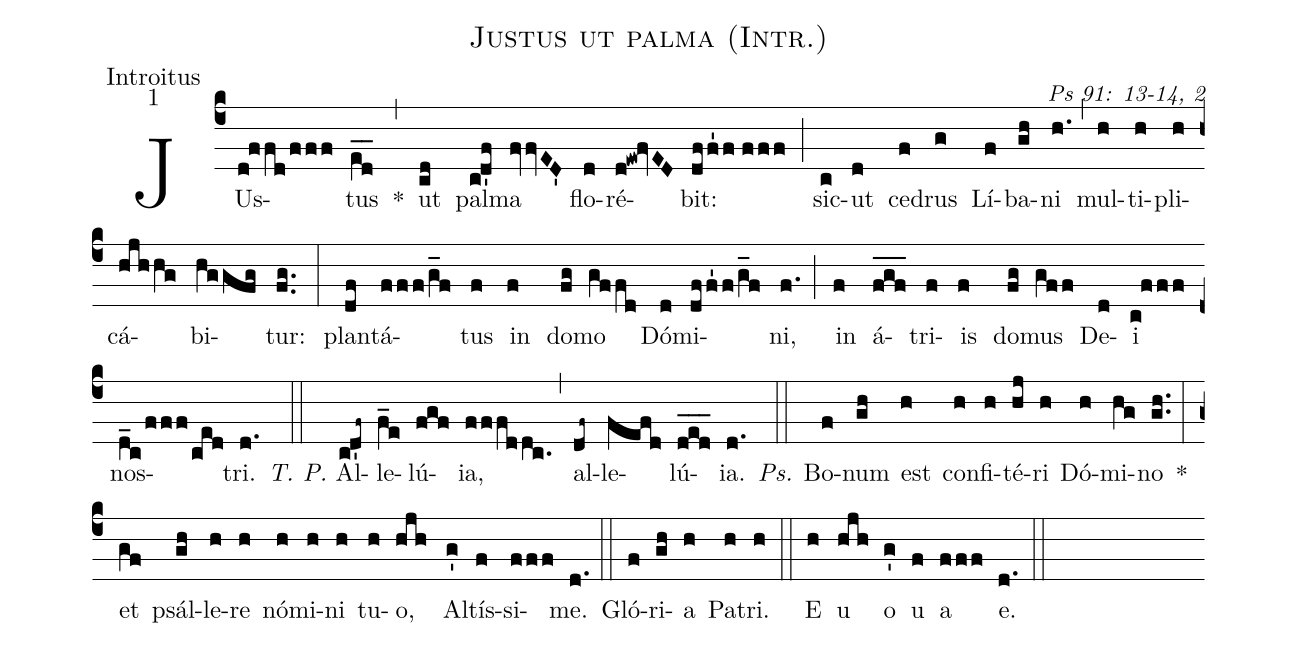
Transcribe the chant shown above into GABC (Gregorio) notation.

name: Justus ut palma (Intr.);
office-part: Introitus;
mode: 1;
commentary: Ps 91: 13-14, 2;
%%
(c4) JUs(d!ffd/fff)tus(e_[ll:1]d_) *(,)
ut(cd) pal(cd'f)ma(fvvED') flo(d)ré(d!ew!fvED)bit:(dff'1f//fff) (;) sic(c)ut(d) ce(f)drus(g) Lí(f)ba(gh)ni(h.) (,) mul(h)ti(h)pli(h)cá(hjhhg)bi(hggfg)tur:(fg..) (:)
plan(df)tá(fff/g_f)tus(f) in(f) do(fg)mo(gffd) Dó(d)mi(dff'1f/g_f)ni,(f.) (;) in(f) á(f_g_f_)tri(f)is(f) do(fg)mus(gff) De(d)i(c!fff) nos(d_c/fff/ced)tri.(d.) (::)
<i>T. P.</i> Al(cd'f~)le(f_e)lú(fgf)ia,(fffddc.) (,) al(df~)le(fefd)lú(d_e_d_)ia.(d.) (::)
<i>Ps.</i> Bo(f)num(gh) est(h) con(h)fi(h)té(hj)ri(h) Dó(h)mi(hg)no(gh..) *(:)
et(gf) psál(gh)le(h)re(h) nó(h)mi(h)ni(h) tu(h)o,(hjh) Al(g')tís(f)si(fff)me.(d.) (::)
Gló(f)ri(gh)a(h) Pa(h)tri.(h) (::)
<eu>E(h) u(hjh) o(g') u(f) a(fff) e.</eu>(d.) (::)
